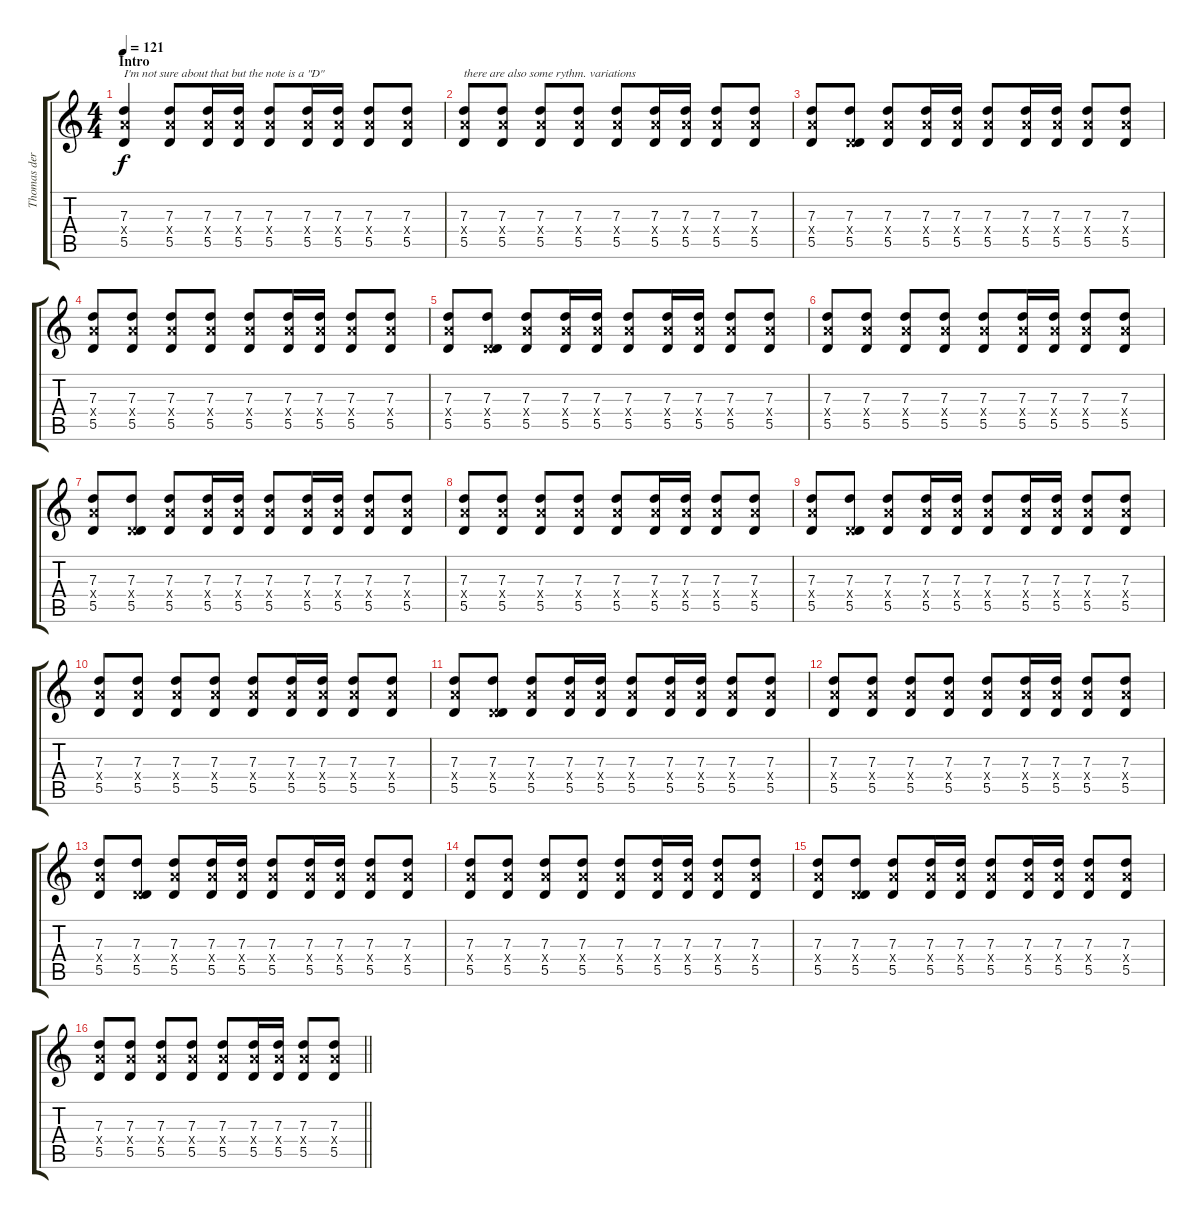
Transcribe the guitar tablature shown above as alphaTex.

\track ("Thomas der Münzer" "Thomas der") {instrument acousticguitarnylon}
\staff {score tabs}
\tuning (E4 B3 G3 D3 A2 E2) {hide}
\ts (4 4)
\section ("" "Intro")
\tempo 121
\clef g2
\ks c
(7.3 7.4{x} 5.5).4{txt "I'm not sure about that but the note is a \"D\"" dy f instrument acousticguitarnylon} (7.3 7.4{x} 5.5).8 (7.3 7.4{x} 5.5).16 (7.3 7.4{x} 5.5).16 (7.3 7.4{x} 5.5).8 (7.3 7.4{x} 5.5).16 (7.3 7.4{x} 5.5).16 (7.3 7.4{x} 5.5).8 (7.3 7.4{x} 5.5).8 |
(7.3 7.4{x} 5.5).8{txt "there are also some rythm. variations"} (7.3 7.4{x} 5.5).8 (7.3 7.4{x} 5.5).8 (7.3 7.4{x} 5.5).8 (7.3 7.4{x} 5.5).8 (7.3 7.4{x} 5.5).16 (7.3 7.4{x} 5.5).16 (7.3 7.4{x} 5.5).8 (7.3 7.4{x} 5.5).8 |
(7.3 7.4{x} 5.5).8 (7.3 0.4{x} 5.5).8 (7.3 7.4{x} 5.5).8 (7.3 7.4{x} 5.5).16 (7.3 7.4{x} 5.5).16 (7.3 7.4{x} 5.5).8 (7.3 7.4{x} 5.5).16 (7.3 7.4{x} 5.5).16 (7.3 7.4{x} 5.5).8 (7.3 7.4{x} 5.5).8 |
(7.3 7.4{x} 5.5).8 (7.3 7.4{x} 5.5).8 (7.3 7.4{x} 5.5).8 (7.3 7.4{x} 5.5).8 (7.3 7.4{x} 5.5).8 (7.3 7.4{x} 5.5).16 (7.3 7.4{x} 5.5).16 (7.3 7.4{x} 5.5).8 (7.3 7.4{x} 5.5).8 |
(7.3 7.4{x} 5.5).8 (7.3 0.4{x} 5.5).8 (7.3 7.4{x} 5.5).8 (7.3 7.4{x} 5.5).16 (7.3 7.4{x} 5.5).16 (7.3 7.4{x} 5.5).8 (7.3 7.4{x} 5.5).16 (7.3 7.4{x} 5.5).16 (7.3 7.4{x} 5.5).8 (7.3 7.4{x} 5.5).8 |
(7.3 7.4{x} 5.5).8 (7.3 7.4{x} 5.5).8 (7.3 7.4{x} 5.5).8 (7.3 7.4{x} 5.5).8 (7.3 7.4{x} 5.5).8 (7.3 7.4{x} 5.5).16 (7.3 7.4{x} 5.5).16 (7.3 7.4{x} 5.5).8 (7.3 7.4{x} 5.5).8 |
(7.3 7.4{x} 5.5).8 (7.3 0.4{x} 5.5).8 (7.3 7.4{x} 5.5).8 (7.3 7.4{x} 5.5).16 (7.3 7.4{x} 5.5).16 (7.3 7.4{x} 5.5).8 (7.3 7.4{x} 5.5).16 (7.3 7.4{x} 5.5).16 (7.3 7.4{x} 5.5).8 (7.3 7.4{x} 5.5).8 |
(7.3 7.4{x} 5.5).8 (7.3 7.4{x} 5.5).8 (7.3 7.4{x} 5.5).8 (7.3 7.4{x} 5.5).8 (7.3 7.4{x} 5.5).8 (7.3 7.4{x} 5.5).16 (7.3 7.4{x} 5.5).16 (7.3 7.4{x} 5.5).8 (7.3 7.4{x} 5.5).8 |
(7.3 7.4{x} 5.5).8 (7.3 0.4{x} 5.5).8 (7.3 7.4{x} 5.5).8 (7.3 7.4{x} 5.5).16 (7.3 7.4{x} 5.5).16 (7.3 7.4{x} 5.5).8 (7.3 7.4{x} 5.5).16 (7.3 7.4{x} 5.5).16 (7.3 7.4{x} 5.5).8 (7.3 7.4{x} 5.5).8 |
(7.3 7.4{x} 5.5).8 (7.3 7.4{x} 5.5).8 (7.3 7.4{x} 5.5).8 (7.3 7.4{x} 5.5).8 (7.3 7.4{x} 5.5).8 (7.3 7.4{x} 5.5).16 (7.3 7.4{x} 5.5).16 (7.3 7.4{x} 5.5).8 (7.3 7.4{x} 5.5).8 |
(7.3 7.4{x} 5.5).8 (7.3 0.4{x} 5.5).8 (7.3 7.4{x} 5.5).8 (7.3 7.4{x} 5.5).16 (7.3 7.4{x} 5.5).16 (7.3 7.4{x} 5.5).8 (7.3 7.4{x} 5.5).16 (7.3 7.4{x} 5.5).16 (7.3 7.4{x} 5.5).8 (7.3 7.4{x} 5.5).8 |
(7.3 7.4{x} 5.5).8 (7.3 7.4{x} 5.5).8 (7.3 7.4{x} 5.5).8 (7.3 7.4{x} 5.5).8 (7.3 7.4{x} 5.5).8 (7.3 7.4{x} 5.5).16 (7.3 7.4{x} 5.5).16 (7.3 7.4{x} 5.5).8 (7.3 7.4{x} 5.5).8 |
(7.3 7.4{x} 5.5).8 (7.3 0.4{x} 5.5).8 (7.3 7.4{x} 5.5).8 (7.3 7.4{x} 5.5).16 (7.3 7.4{x} 5.5).16 (7.3 7.4{x} 5.5).8 (7.3 7.4{x} 5.5).16 (7.3 7.4{x} 5.5).16 (7.3 7.4{x} 5.5).8 (7.3 7.4{x} 5.5).8 |
(7.3 7.4{x} 5.5).8 (7.3 7.4{x} 5.5).8 (7.3 7.4{x} 5.5).8 (7.3 7.4{x} 5.5).8 (7.3 7.4{x} 5.5).8 (7.3 7.4{x} 5.5).16 (7.3 7.4{x} 5.5).16 (7.3 7.4{x} 5.5).8 (7.3 7.4{x} 5.5).8 |
(7.3 7.4{x} 5.5).8 (7.3 0.4{x} 5.5).8 (7.3 7.4{x} 5.5).8 (7.3 7.4{x} 5.5).16 (7.3 7.4{x} 5.5).16 (7.3 7.4{x} 5.5).8 (7.3 7.4{x} 5.5).16 (7.3 7.4{x} 5.5).16 (7.3 7.4{x} 5.5).8 (7.3 7.4{x} 5.5).8 |
\barLineRight lightlight
(7.3 7.4{x} 5.5).8 (7.3 7.4{x} 5.5).8 (7.3 7.4{x} 5.5).8 (7.3 7.4{x} 5.5).8 (7.3 7.4{x} 5.5).8 (7.3 7.4{x} 5.5).16 (7.3 7.4{x} 5.5).16 (7.3 7.4{x} 5.5).8 (7.3 7.4{x} 5.5).8
